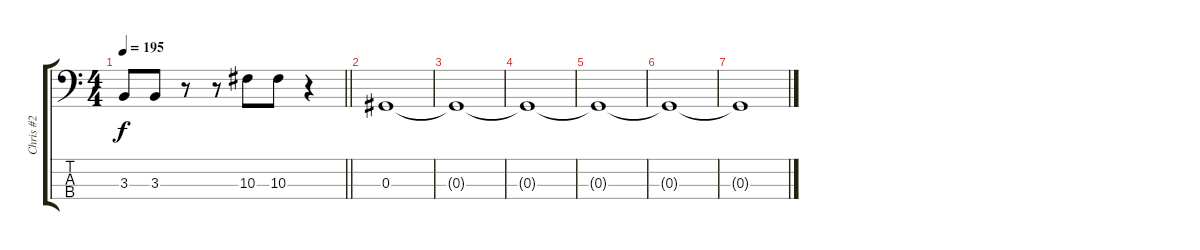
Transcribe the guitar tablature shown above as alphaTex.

\track ("Chris #2" "Chris #2") {instrument electricbasspick}
\staff {score tabs}
\tuning (Gb2 Db2 Ab1 Eb1) {hide}
\ts (4 4)
\tempo 195
\clef f4
\barLineRight lightlight
\ks c
3.3.8{dy f} 3.3.8 r.8 r.8 10.3.8 10.3.8 r.4 |
0.3.1 |
0.3{t}.1 |
0.3{t}.1 |
0.3{t}.1 |
0.3{t}.1 |
0.3{t}.1
